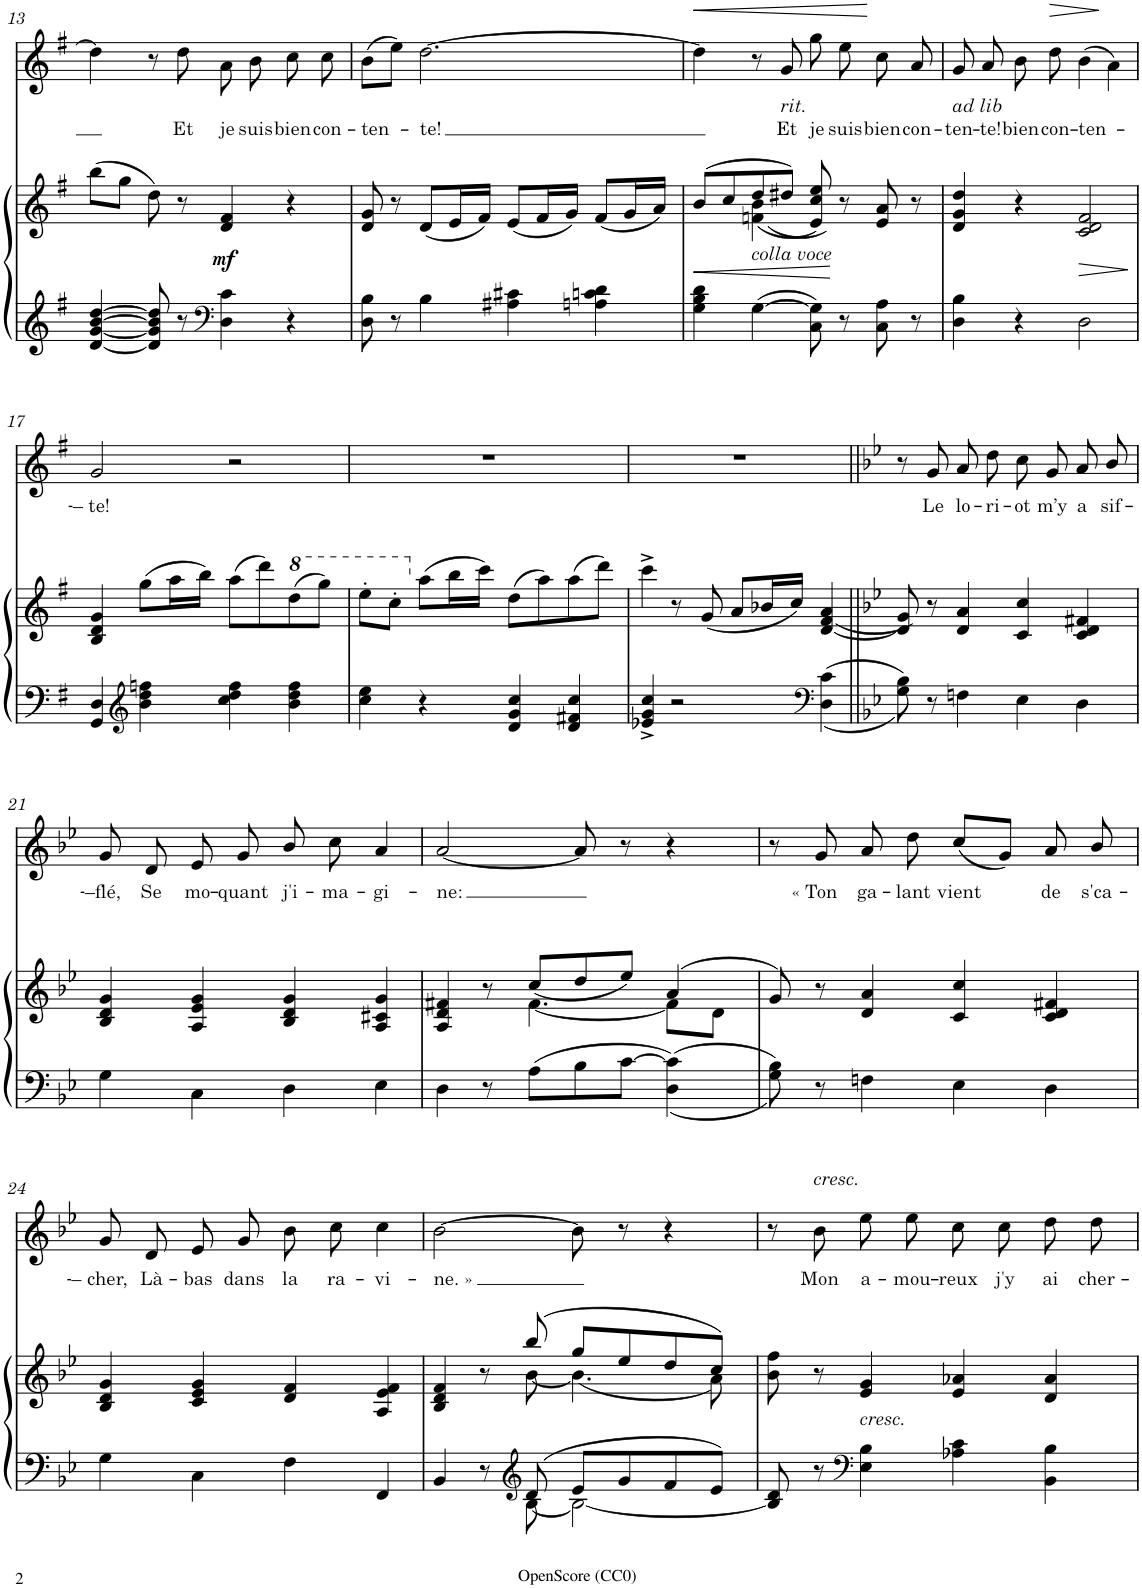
**kern	**kern	**dynam	**kern	**text	**dynam
*part2	*part2	*part2	*part1	*part1	*part1
*staff3	*staff2	*staff2/3	*staff1	*staff1	*staff1
*I"Piano	*	*	*I"Chant Voice	*	*
*I'Pno	*	*	*	*	*
!!LO:PB:g=z
*clefG2	*clefG2	*	*clefG2	*	*
*k[f#]	*k[f#]	*	*k[f#]	*	*
*M4/4	*M4/4	*	*M4/4	*	*
*met(c)	*met(c)	*	*met(c)	*	*
=13	=13	=13	=13	=13	=13
[4d/ [4g/ [4b/ [4dd/	(8bb\L	.	4dd\]	.	.
.	8gg\J	.	.	.	.
8d/] 8g/] 8b/] 8dd/]	8dd\)	.	8r	.	.
!	!	!	!	!LO:LY:b	!
8r	8r	.	8dd\	Et	.
*clefF4	*	*	*	*	*
!	!	!LO:DY:b	!	!LO:LY:b	!
4D\ 4c\	4d/ 4f#/	mf	8a\	je	.
!	!	!	!	!LO:LY:b	!
.	.	.	8b\	suis	.
!	!	!	!	!LO:LY:b	!
4r	4r	.	8cc\	bien	.
!	!	!	!	!LO:LY:b	!
.	.	.	8cc\	con-	.
=14	=14	=14	=14	=14	=14
!	!	!	!	!LO:LY:b	!
8D\ 8B\	8d/ 8g/	.	(8b\L	-ten-	.
8r	8r	.	8ee\J)	.	.
!	!	!	!	!LO:LY:b	!
4B\	(8d/L	.	[2.dd\	-te!	.
.	16e/L	.	.	.	.
.	16f#/JJ)	.	.	.	.
4A#X\ 4c#X\	(8e/L	.	.	.	.
.	16f#/L	.	.	.	.
.	16g/JJ)	.	.	.	.
4An\ 4cn\ 4d\	(8f#/L	.	.	.	.
.	16g/L	.	.	.	.
.	16a/JJ)	.	.	.	.
=15	=15	=15	=15	=15	=15
!	!	!LO:HP:b	!	!	!LO:HP:b
*	*^	*	*	*	*
4G\ 4B\ 4d\	(8b/L	4ryy	<	4dd\]	.	<
.	8cc/	.	.	.	.	.
!	!LO:TX:b:i:t=colla voce	!	!	!	!	!
[4G\	8dd/	((<4fn\ 4b\	.	8r	.	.
!	!	!	!	!LO:TX:b:i:t=rit.	!	!
!	!	!	!	!	!LO:LY:b	!
.	8dd#X/J)	.	.	8g/	Et	.
!	!	!	!	!	!LO:LY:b	!
8C\ 8G\])	((8e/ 8cc/ 8ee/	2ryy	.	8gg\	je	.
!	!	!	!	!	!LO:LY:b	!
8r	8r	.	[	8ee\	suis	.
!	!	!	!	!	!LO:LY:b	!
8C\ 8A\	8e/ 8a/	.	.	8cc\	bien	[
!	!	!	!	!	!LO:LY:b	!
8r	8r	.	.	8a/	con-	.
*	*v	*v	*	*	*	*
=16	=16	=16	=16	=16	=16
!	!	!	!LO:TX:b:i:t=ad lib	!	!
!	!	!	!	!LO:LY:b	!
4D\ 4B\	4d/ 4g/ 4dd/	.	8g/	-ten-	.
!	!	!	!	!LO:LY:b	!
.	.	.	8a/	-te!	.
!	!	!	!	!LO:LY:b	!
4r	4r	.	8b\	bien	.
!	!	!	!	!LO:LY:b	!LO:HP:b
.	.	.	8dd\	con-	>
!	!	!LO:HP:b	!	!LO:LY:b	!
2D\	2c/ 2d/ 2f#/	>	(4b\	-ten-	.
.	.	.	4a\)	.	]
.	.	]	.	.	.
!!LO:LB:g=z
=17	=17	=17	=17	=17	=17
!	!	!	!	!LO:LY:b	!
4GG/ 4D/	4B/ 4d/ 4g/	.	2g/	-– te!	.
*clefG2	*	*	*	*	*
4b\ 4dd\ 4ffn\	(8gg\L	.	.	.	.
.	16aa\L	.	.	.	.
.	16bb\JJ)	.	.	.	.
4cc\ 4dd\ 4ff\	(8aa\L	.	2r	.	.
.	8ddd\)	.	.	.	.
*	*8va	*	*	*	*
4b\ 4dd\ 4ff\	(8ddd\	.	.	.	.
.	8ggg\J)	.	.	.	.
=18	=18	=18	=18	=18	=18
4cc\ 4ee\	8eee'\L	.	1r	.	.
.	8ccc'\J	.	.	.	.
*	*X8va	*	*	*	*
4r	(8aa\L	.	.	.	.
.	16bb\L	.	.	.	.
.	16ccc\JJ)	.	.	.	.
4d/ 4g/ 4cc/	(8dd\L	.	.	.	.
.	8aa\)	.	.	.	.
4d/ 4f#X/ 4cc/	(8aa\	.	.	.	.
.	8ddd\J)	.	.	.	.
=19	=19	=19	=19	=19	=19
4e-X/^ 4g/^ 4cc/^	4ccc^\	.	1r	.	.
2r	8r	.	.	.	.
.	(8g/	.	.	.	.
.	8a/L	.	.	.	.
.	16b-X/L	.	.	.	.
.	16cc/JJ)	.	.	.	.
*clefF4	*	*	*	*	*
4D\ 4c\	(<[4d/ 4f#/ 4a/	.	.	.	.
=20||	=20||	=20||	=20||	=20||	=20||
*k[b-e-]	*k[b-e-]	*	*k[b-e-]	*	*
8G\ 8B-\)	8d/] 8g/)	.	8r	.	.
!	!	!	!	!LO:LY:b	!
8r	8r	.	8g/	Le	.
!	!	!	!	!LO:LY:b	!
4Fn\	4d/ 4a/	.	8a/	lo-	.
!	!	!	!	!LO:LY:b	!
.	.	.	8dd\	-ri-	.
!	!	!	!	!LO:LY:b	!
4E-\	4c/ 4cc/	.	8cc\	-ot	.
!	!	!	!	!LO:LY:b	!
.	.	.	8g/	m’y	.
!	!	!	!	!LO:LY:b	!
4D\	4c/ 4d/ 4f#X/	.	8a/	a	.
!	!	!	!	!LO:LY:b	!
.	.	.	8b-/	sif-	.
!!LO:LB:g=z
=21	=21	=21	=21	=21	=21
!	!	!	!	!LO:LY:b	!
4G\	4B-/ 4d/ 4g/	.	8g/	-–flé,	.
!	!	!	!	!LO:LY:b	!
.	.	.	8d/	Se	.
!	!	!	!	!LO:LY:b	!
4C\	4A/ 4e-/ 4g/	.	8e-/	mo-	.
!	!	!	!	!LO:LY:b	!
.	.	.	8g/	-quant	.
!	!	!	!	!LO:LY:b	!
4D\	4B-/ 4d/ 4g/	.	8b-/	j'i-	.
!	!	!	!	!LO:LY:b	!
.	.	.	8cc\	-ma-	.
!	!	!	!	!LO:LY:b	!
4E-\	4A/ 4c#X/ 4g/	.	4a/	-gi-	.
=22	=22	=22	=22	=22	=22
*	*^	*	*	*	*
!	!	!	!	!	!LO:LY:b	!
4D\	4A/ 4d/ 4f#X/	4.ryy	.	[2a/	-ne:	.
8r	8r	.	.	.	.	.
8A\L	(<8cc/L	[4.f#\	.	.	.	.
8B-\	8dd/	.	.	8a/]	.	.
[8c\J	8ee-/J)	.	.	8r	.	.
4D\ 4c\]	(4a/	8f#\L]	.	4r	.	.
.	.	8d\J	.	.	.	.
*	*v	*v	*	*	*	*
=23	=23	=23	=23	=23	=23
8G\ 8B-\	8g/)	.	8r	.	.
!	!	!	!	!LO:LY:b	!
8r	8r	.	8g/	« Ton	.
!	!	!	!	!LO:LY:b	!
4Fn\	4d/ 4a/	.	8a/	ga-	.
!	!	!	!	!LO:LY:b	!
.	.	.	8dd\	-lant	.
!	!	!	!	!LO:LY:b	!
4E-\	4c/ 4cc/	.	(8cc/L	vient	.
.	.	.	8g/J)	.	.
!	!	!	!	!LO:LY:b	!
4D\	4c/ 4d/ 4f#X/	.	8a/	de	.
!	!	!	!	!LO:LY:b	!
.	.	.	8b-/	s'ca-	.
!!LO:LB:g=z
=24	=24	=24	=24	=24	=24
!	!	!	!	!LO:LY:b	!
4G\	4B-/ 4d/ 4g/	.	8g/	-– cher,	.
!	!	!	!	!LO:LY:b	!
.	.	.	8d/	Là-	.
!	!	!	!	!LO:LY:b	!
4C\	4c/ 4e-/ 4g/	.	8e-/	-bas	.
!	!	!	!	!LO:LY:b	!
.	.	.	8g/	dans	.
!	!	!	!	!LO:LY:b	!
4F\	4d/ 4f/	.	8b-\	la	.
!	!	!	!	!LO:LY:b	!
.	.	.	8cc\	ra-	.
!	!	!	!	!LO:LY:b	!
4FF/	4A/ 4e-/ 4f/	.	4cc\	-vi-	.
=25	=25	=25	=25	=25	=25
*^	*^	*	*	*	*
!	!	!	!	!	!	!LO:LY:b	!
4BB-/	4.ryy	4B-/ 4d/ 4f/	4.ryy	.	[2b-\	-ne. »	.
8r	.	8r	.	.	.	.	.
*clefG2	*	*	*	*	*	*	*
8d/	[8B-\	(8bb-/	[8b-\	.	.	.	.
8e-/L	2B-\_	8gg/L	(4.b-\]	.	8b-\]	.	.
8g/	.	8ee-/	.	.	8r	.	.
8f/	.	8dd/	.	.	4r	.	.
8e-/J	.	8cc/J)	8a\)	.	.	.	.
*v	*v	*	*	*	*	*	*
*	*v	*v	*	*	*	*
=26	=26	=26	=26	=26	=26
8B-/] 8d/	8b-\ 8ff\	.	8r	.	.
!	!	!	!LO:TX:a:i:t=cresc.	!	!
!	!	!	!	!LO:LY:b	!
8r	8r	.	8b-\	Mon	.
*clefF4	*	*	*	*	*
!	!LO:TX:b:i:t=cresc.	!	!	!	!
!	!	!	!	!LO:LY:b	!
4E-\ 4B-\	4e-/ 4g/	.	8ee-\	a-	.
!	!	!	!	!LO:LY:b	!
.	.	.	8ee-\	-mou-	.
!	!	!	!	!LO:LY:b	!
4A-X\ 4c\	4e-/ 4a-X/	.	8cc\	-reux	.
!	!	!	!	!LO:LY:b	!
.	.	.	8cc\	j'y	.
!	!	!	!	!LO:LY:b	!
4BB-\ 4B-\	4d/ 4a-/	.	8dd\	ai	.
!	!	!	!	!LO:LY:b	!
.	.	.	8dd\	cher-	.
=	=	=	=	=	=
*-	*-	*-	*-	*-	*-
